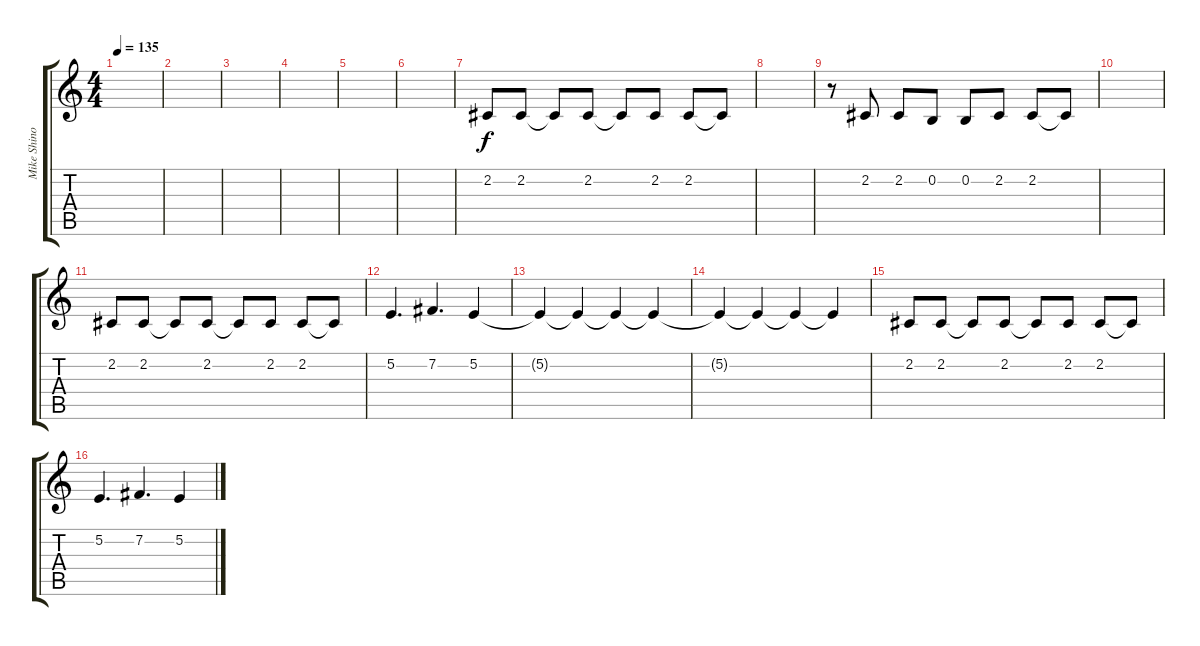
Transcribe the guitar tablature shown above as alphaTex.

\track ("Mike Shinoda (Vocals)" "Mike Shino") {instrument electricgrandpiano}
\staff {score tabs}
\tuning (E4 B3 G3 D3 A2 E2) {hide}
\ts (4 4)
\tempo 135
\clef g2
\ks c
|
|
|
|
|
|
2.2.8 2.2.8 2.2{t}.8 2.2.8 2.2{t}.8 2.2.8 2.2.8 2.2{t}.8 |
|
r.8 2.2.8 2.2.8 0.2.8 0.2.8 2.2.8 2.2.8 2.2{t}.8 |
|
2.2.8 2.2.8 2.2{t}.8 2.2.8 2.2{t}.8 2.2.8 2.2.8 2.2{t}.8 |
5.2.4{d} 7.2.4{d} 5.2.4 |
5.2{t}.4 5.2{t}.4 5.2{t}.4 5.2{t}.4 |
5.2{t}.4 5.2{t}.4 5.2{t}.4 5.2{t}.4 |
2.2.8 2.2.8 2.2{t}.8 2.2.8 2.2{t}.8 2.2.8 2.2.8 2.2{t}.8 |
5.2.4{d} 7.2.4{d} 5.2.4
